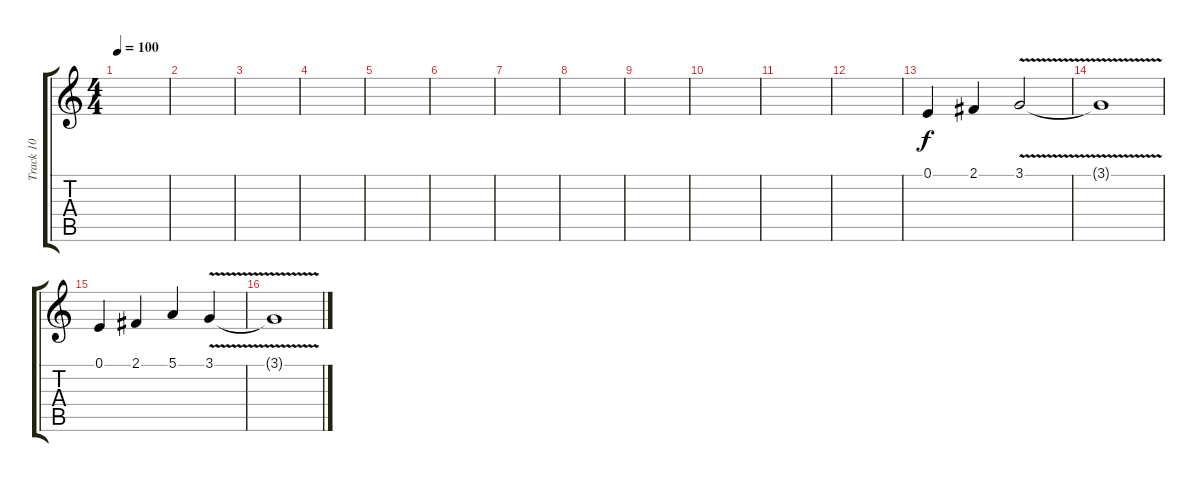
\track ("Track 10" "Track 10") {instrument accordion}
\staff {score tabs}
\tuning (E4 B3 G3 D3 A2 E2) {hide}
\ts (4 4)
\tempo 100
\clef g2
\ks c
|
|
|
|
|
|
|
|
|
|
|
|
0.1.4 2.1.4 3.1{v}.2 |
3.1{t}.1 |
0.1.4 2.1.4 5.1.4 3.1{v}.4 |
3.1{t}.1
